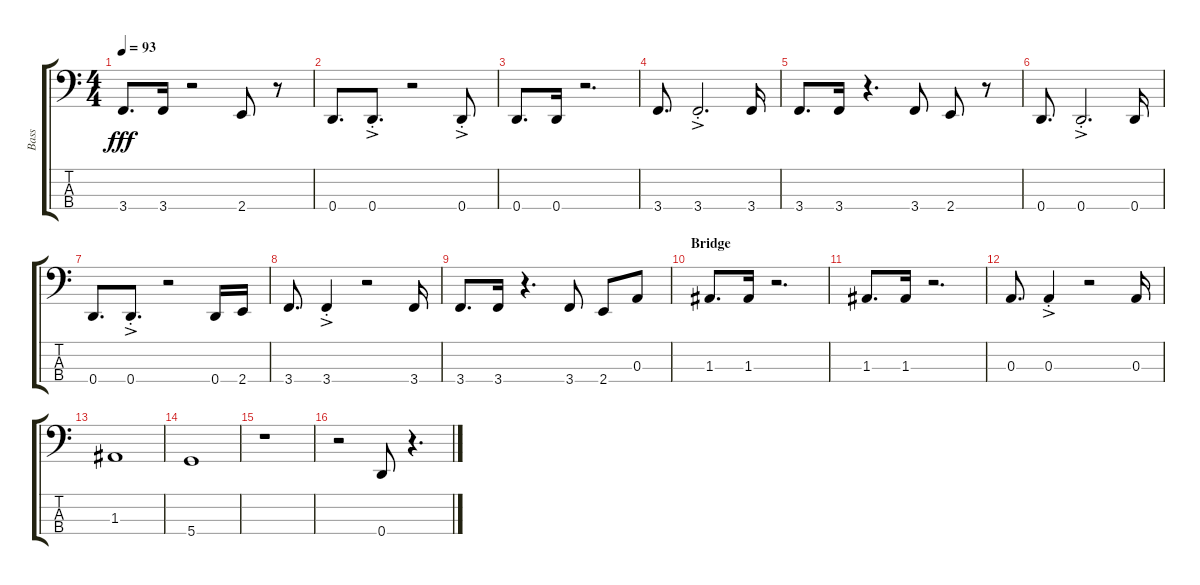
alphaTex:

\track ("Bass" "Bass") {instrument fretlessbass}
\staff {score tabs}
\tuning (G2 D2 A1 D1) {hide}
\ts (4 4)
\tempo 93
\clef f4
\ks c
3.4.8{d dy fff} 3.4.16 r.2 2.4.8 r.8 |
0.4.8{d} 0.4{ac st}.8{d} r.2 0.4{ac st}.8 |
0.4.8{d} 0.4.16 r.2{d} |
3.4.8{d} 3.4{ac st}.2{d} 3.4.16 |
3.4.8{d} 3.4.16 r.4{d} 3.4.8 2.4.8 r.8 |
0.4.8{d} 0.4{ac st}.2{d} 0.4.16 |
0.4.8{d} 0.4{ac st}.8{d} r.2 0.4.16 2.4.16 |
3.4.8{d} 3.4{ac st}.4 r.2 3.4.16 |
3.4.8{d} 3.4.16 r.4{d} 3.4.8 2.4.8 0.3.8 |
\section ("" "Bridge")
1.3.8{d} 1.3.16 r.2{d} |
1.3.8{d} 1.3.16 r.2{d} |
0.3.8{d} 0.3{ac st}.4 r.2 0.3.16 |
1.3.1 |
5.4.1 |
r.1 |
r.2 0.4.8 r.4{d}
